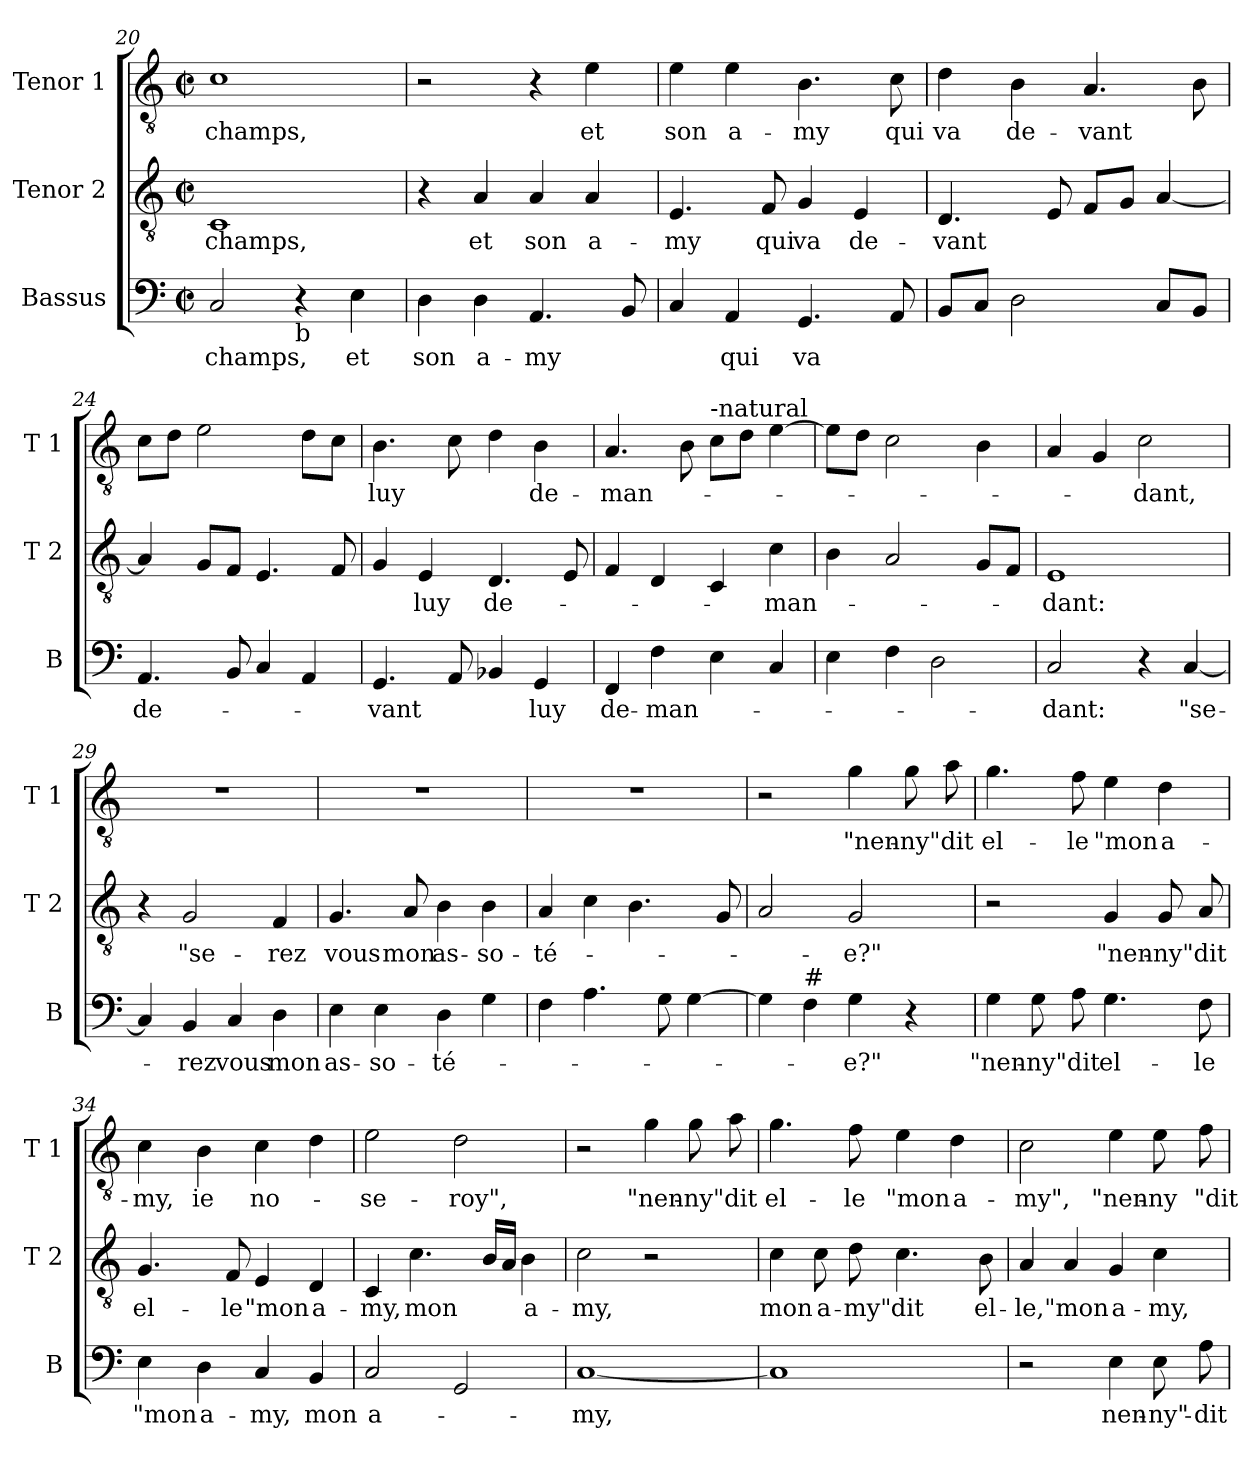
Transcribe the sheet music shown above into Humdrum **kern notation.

**kern	**text	**kern	**text	**kern	**text
*part3	*part3	*part2	*part2	*part1	*part1
*staff3	*staff3	*staff2	*staff2	*staff1	*staff1
*I"Bassus	*	*I"Tenor 2	*	*I"Tenor 1	*
*I'B	*	*I'T 2	*	*I'T 1	*
*clefF4	*	*clefGv2	*	*clefGv2	*
*k[]	*	*k[]	*	*k[]	*
*C:	*	*C:	*	*C:	*
*M2/2	*	*M2/2	*	*M2/2	*
*met(c|)	*	*met(c|)	*	*met(c|)	*
=20	=20	=20	=20	=20	=20
!	!LO:LY:b	!	!LO:LY:b	!	!LO:LY:b
2C/	champs,	1C	champs,	1c	champs,
!LO:TX:b:t=b	!	!	!	!	!
4r	.	.	.	.	.
!	!LO:LY:b	!	!	!	!
4E\	et	.	.	.	.
=21	=21	=21	=21	=21	=21
!	!LO:LY:b	!	!	!	!
4D\	son	4r	.	2r	.
!	!LO:LY:b	!	!LO:LY:b	!	!
4D\	a-	4A/	et	.	.
!	!LO:LY:b	!	!LO:LY:b	!	!
4.AA/	-my	4A/	son	4r	.
!	!	!	!LO:LY:b	!	!LO:LY:b
.	.	4A/	a-	4e\	et
8BB/	.	.	.	.	.
!!LO:LB:g=z
=22	=22	=22	=22	=22	=22
!	!	!	!LO:LY:b	!	!LO:LY:b
4C/	.	4.E/	-my	4e\	son
!	!LO:LY:b	!	!	!	!LO:LY:b
4AA/	qui	.	.	4e\	a-
!	!	!	!LO:LY:b	!	!
.	.	8F/	qui	.	.
!	!LO:LY:b	!	!LO:LY:b	!	!LO:LY:b
4.GG/	va	4G/	va	4.B\	-my
!	!	!	!LO:LY:b	!	!
.	.	4E/	de-	.	.
!	!	!	!	!	!LO:LY:b
8AA/	.	.	.	8c\	qui
=23	=23	=23	=23	=23	=23
!	!	!	!LO:LY:b	!	!LO:LY:b
8BB/L	.	4.D/	-vant	4d\	va
8C/J	.	.	.	.	.
!	!	!	!	!	!LO:LY:b
2D\	.	.	.	4B\	de-
.	.	8E/	.	.	.
!	!	!	!	!	!LO:LY:b
.	.	8F/L	.	4.A/	-vant
.	.	8G/J	.	.	.
8C/L	.	[4A/	.	.	.
8BB/J	.	.	.	8B\	.
=24	=24	=24	=24	=24	=24
!	!LO:LY:b	!	!	!	!
4.AA/	de-	4A/]	.	8c\L	.
.	.	.	.	8d\J	.
.	.	8G/L	.	2e\	.
8BB/	.	8F/J	.	.	.
4C/	.	4.E/	.	.	.
4AA/	.	.	.	8d\L	.
.	.	8F/	.	8c\J	.
=25	=25	=25	=25	=25	=25
!	!LO:LY:b	!	!	!	!LO:LY:b
4.GG/	-vant	4G/	.	4.B\	luy
!	!	!	!LO:LY:b	!	!
.	.	4E/	luy	.	.
8AA/	.	.	.	8c\	.
!	!	!	!LO:LY:b	!	!
4BB-X/	.	4.D/	de-	4d\	.
!	!LO:LY:b	!	!	!	!LO:LY:b
4GG/	luy	.	.	4B\	de-
.	.	8E/	.	.	.
=26	=26	=26	=26	=26	=26
!	!LO:LY:b	!	!	!	!LO:LY:b
4FF/	de-	4F/	.	4.A/	-man-
!	!LO:LY:b	!	!	!	!
4F\	-man-	4D/	.	.	.
.	.	.	.	8B\	.
!	!	!	!	!LO:TX:a:t=-natural	!
4E\	.	4C/	.	8c\L	.
.	.	.	.	8d\J	.
!	!	!	!LO:LY:b	!	!
4C/	.	4c\	-man-	[4e\	.
!!LO:LB:g=z
=27	=27	=27	=27	=27	=27
4E\	.	4B\	.	8e\L]	.
.	.	.	.	8d\J	.
4F\	.	2A/	.	2c\	.
2D\	.	.	.	.	.
.	.	8G/L	.	4B\	.
.	.	8F/J	.	.	.
=28	=28	=28	=28	=28	=28
!	!LO:LY:b	!	!LO:LY:b	!	!
2C/	-dant:	1E	-dant:	4A/	.
.	.	.	.	4G/	.
!	!	!	!	!	!LO:LY:b
4r	.	.	.	2c\	-dant,
!	!LO:LY:b	!	!	!	!
[4C/	"se-	.	.	.	.
=29	=29	=29	=29	=29	=29
4C/]	.	4r	.	1r	.
!	!LO:LY:b	!	!LO:LY:b	!	!
4BB/	-rez	2G/	"se-	.	.
!	!LO:LY:b	!	!	!	!
4C/	vous	.	.	.	.
!	!LO:LY:b	!	!LO:LY:b	!	!
4D\	mon	4F/	-rez	.	.
=30	=30	=30	=30	=30	=30
!	!LO:LY:b	!	!LO:LY:b	!	!
4E\	as-	4.G/	vous	1r	.
!	!LO:LY:b	!	!	!	!
4E\	-so-	.	.	.	.
!	!	!	!LO:LY:b	!	!
.	.	8A/	mon	.	.
!	!LO:LY:b	!	!LO:LY:b	!	!
4D\	-té-	4B\	as-	.	.
!	!	!	!LO:LY:b	!	!
4G\	.	4B\	-so-	.	.
=31	=31	=31	=31	=31	=31
!	!	!	!LO:LY:b	!	!
4F\	.	4A/	-té-	1r	.
4.A\	.	4c\	.	.	.
.	.	4.B\	.	.	.
8G\	.	.	.	.	.
[4G\	.	.	.	.	.
.	.	8G/	.	.	.
=32	=32	=32	=32	=32	=32
4G\]	.	2A/	.	2r	.
!LO:TX:a:t=#	!	!	!	!	!
4F\	.	.	.	.	.
!	!LO:LY:b	!	!LO:LY:b	!	!LO:LY:b
4G\	-e?"	2G/	-e?"	4g\	"nen-
!	!	!	!	!	!LO:LY:b
4r	.	.	.	8g\	-ny"
!	!	!	!	!	!LO:LY:b
.	.	.	.	8a\	dit
!!LO:LB:g=z
=33	=33	=33	=33	=33	=33
!	!LO:LY:b	!	!	!	!LO:LY:b
4G\	"nen-	2r	.	4.g\	el-
!	!LO:LY:b	!	!	!	!
8G\	-ny"	.	.	.	.
!	!LO:LY:b	!	!	!	!LO:LY:b
8A\	dit	.	.	8f\	-le
!	!LO:LY:b	!	!LO:LY:b	!	!LO:LY:b
4.G\	el-	4G/	"nen-	4e\	"mon
!	!	!	!LO:LY:b	!	!LO:LY:b
.	.	8G/	-ny"	4d\	a-
!	!LO:LY:b	!	!LO:LY:b	!	!
8F\	-le	8A/	dit	.	.
=34	=34	=34	=34	=34	=34
!	!LO:LY:b	!	!LO:LY:b	!	!LO:LY:b
4E\	"mon	4.G/	el-	4c\	-my,
!	!LO:LY:b	!	!	!	!LO:LY:b
4D\	a-	.	.	4B\	ie
!	!	!	!LO:LY:b	!	!
.	.	8F/	-le	.	.
!	!LO:LY:b	!	!LO:LY:b	!	!LO:LY:b
4C/	-my,	4E/	"mon	4c\	no-
!	!LO:LY:b	!	!LO:LY:b	!	!
4BB/	mon	4D/	a-	4d\	.
=35	=35	=35	=35	=35	=35
!	!LO:LY:b	!	!LO:LY:b	!	!LO:LY:b
2C/	a-	4C/	-my,	2e\	-se-
!	!	!	!LO:LY:b	!	!
.	.	4.c\	mon	.	.
!	!	!	!	!	!LO:LY:b
2GG/	.	.	.	2d\	-roy",
.	.	16B/LL	.	.	.
.	.	16A/JJ	.	.	.
!	!	!	!LO:LY:b	!	!
.	.	4B\	a-	.	.
=36	=36	=36	=36	=36	=36
!	!LO:LY:b	!	!LO:LY:b	!	!
[1C	-my,	2c\	-my,	2r	.
!	!	!	!	!	!LO:LY:b
.	.	2r	.	4g\	"nen-
!	!	!	!	!	!LO:LY:b
.	.	.	.	8g\	-ny"
!	!	!	!	!	!LO:LY:b
.	.	.	.	8a\	dit
=37	=37	=37	=37	=37	=37
!	!	!	!LO:LY:b	!	!LO:LY:b
1C]	.	4c\	mon	4.g\	el-
!	!	!	!LO:LY:b	!	!
.	.	8c\	a-	.	.
!	!	!	!LO:LY:b	!	!LO:LY:b
.	.	8d\	-my"	8f\	-le
!	!	!	!LO:LY:b	!	!LO:LY:b
.	.	4.c\	dit	4e\	"mon
!	!	!	!	!	!LO:LY:b
.	.	.	.	4d\	a-
!	!	!	!LO:LY:b	!	!
.	.	8B\	el-	.	.
!!LO:PB:g=z
=38	=38	=38	=38	=38	=38
!	!	!	!LO:LY:b	!	!LO:LY:b
2r	.	4A/	-le,	2c\	-my",
!	!	!	!LO:LY:b	!	!
.	.	4A/	"mon	.	.
!	!LO:LY:b	!	!LO:LY:b	!	!LO:LY:b
4E\	nen-	4G/	a-	4e\	"nen-
!	!LO:LY:b	!	!LO:LY:b	!	!LO:LY:b
8E\	-ny"-	4c\	-my,	8e\	-ny
!	!LO:LY:b	!	!	!	!LO:LY:b
8A\	-dit	.	.	8f\	"dit
=	=	=	=	=	=
*-	*-	*-	*-	*-	*-
